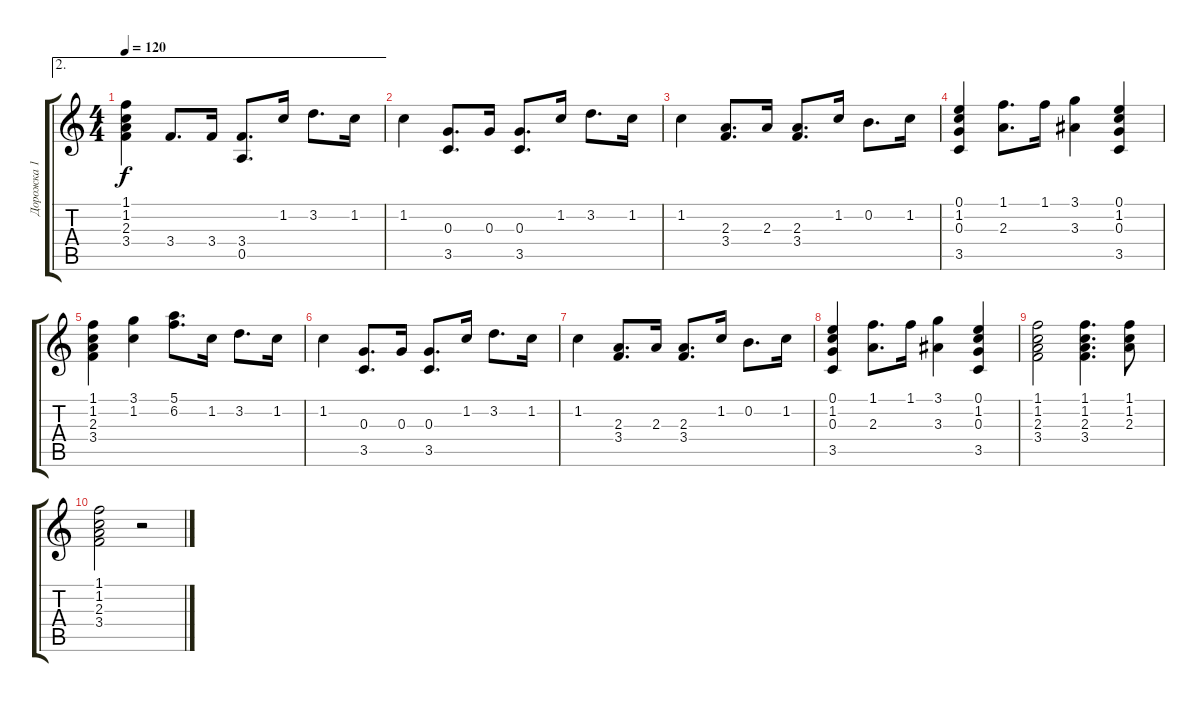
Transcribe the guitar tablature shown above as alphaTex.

\track ("Дорожка 1" "Дорожка 1") {instrument acousticguitarnylon}
\staff {score tabs}
\tuning (E4 B3 G3 D3 A2 E2) {hide}
\ae 2
\ts (4 4)
\tempo 120
\clef g2
\ks c
(1.1 1.2 2.3 3.4).4{dy f} 3.4.8{d} 3.4.16 (3.4 0.5).8{d} 1.2.16 3.2.8{d} 1.2.16 |
1.2.4 (0.3 3.5).8{d} 0.3.16 (0.3 3.5).8{d} 1.2.16 3.2.8{d} 1.2.16 |
1.2.4 (2.3 3.4).8{d} 2.3.16 (2.3 3.4).8{d} 1.2.16 0.2.8{d} 1.2.16 |
(0.1 1.2 0.3 3.5).4 (1.1 2.3).8{d} 1.1.16 (3.1 3.3).4 (0.1 1.2 0.3 3.5).4 |
(1.1 1.2 2.3 3.4).4 (3.1 1.2).4 (5.1 6.2).8{d} 1.2.16 3.2.8{d} 1.2.16 |
1.2.4 (0.3 3.5).8{d} 0.3.16 (0.3 3.5).8{d} 1.2.16 3.2.8{d} 1.2.16 |
1.2.4 (2.3 3.4).8{d} 2.3.16 (2.3 3.4).8{d} 1.2.16 0.2.8{d} 1.2.16 |
(0.1 1.2 0.3 3.5).4 (1.1 2.3).8{d} 1.1.16 (3.1 3.3).4 (0.1 1.2 0.3 3.5).4 |
(1.1 1.2 2.3 3.4).2 (1.1 1.2 2.3 3.4).4{d} (1.1 1.2 2.3).8 |
(1.1 1.2 2.3 3.4).2 r.2
